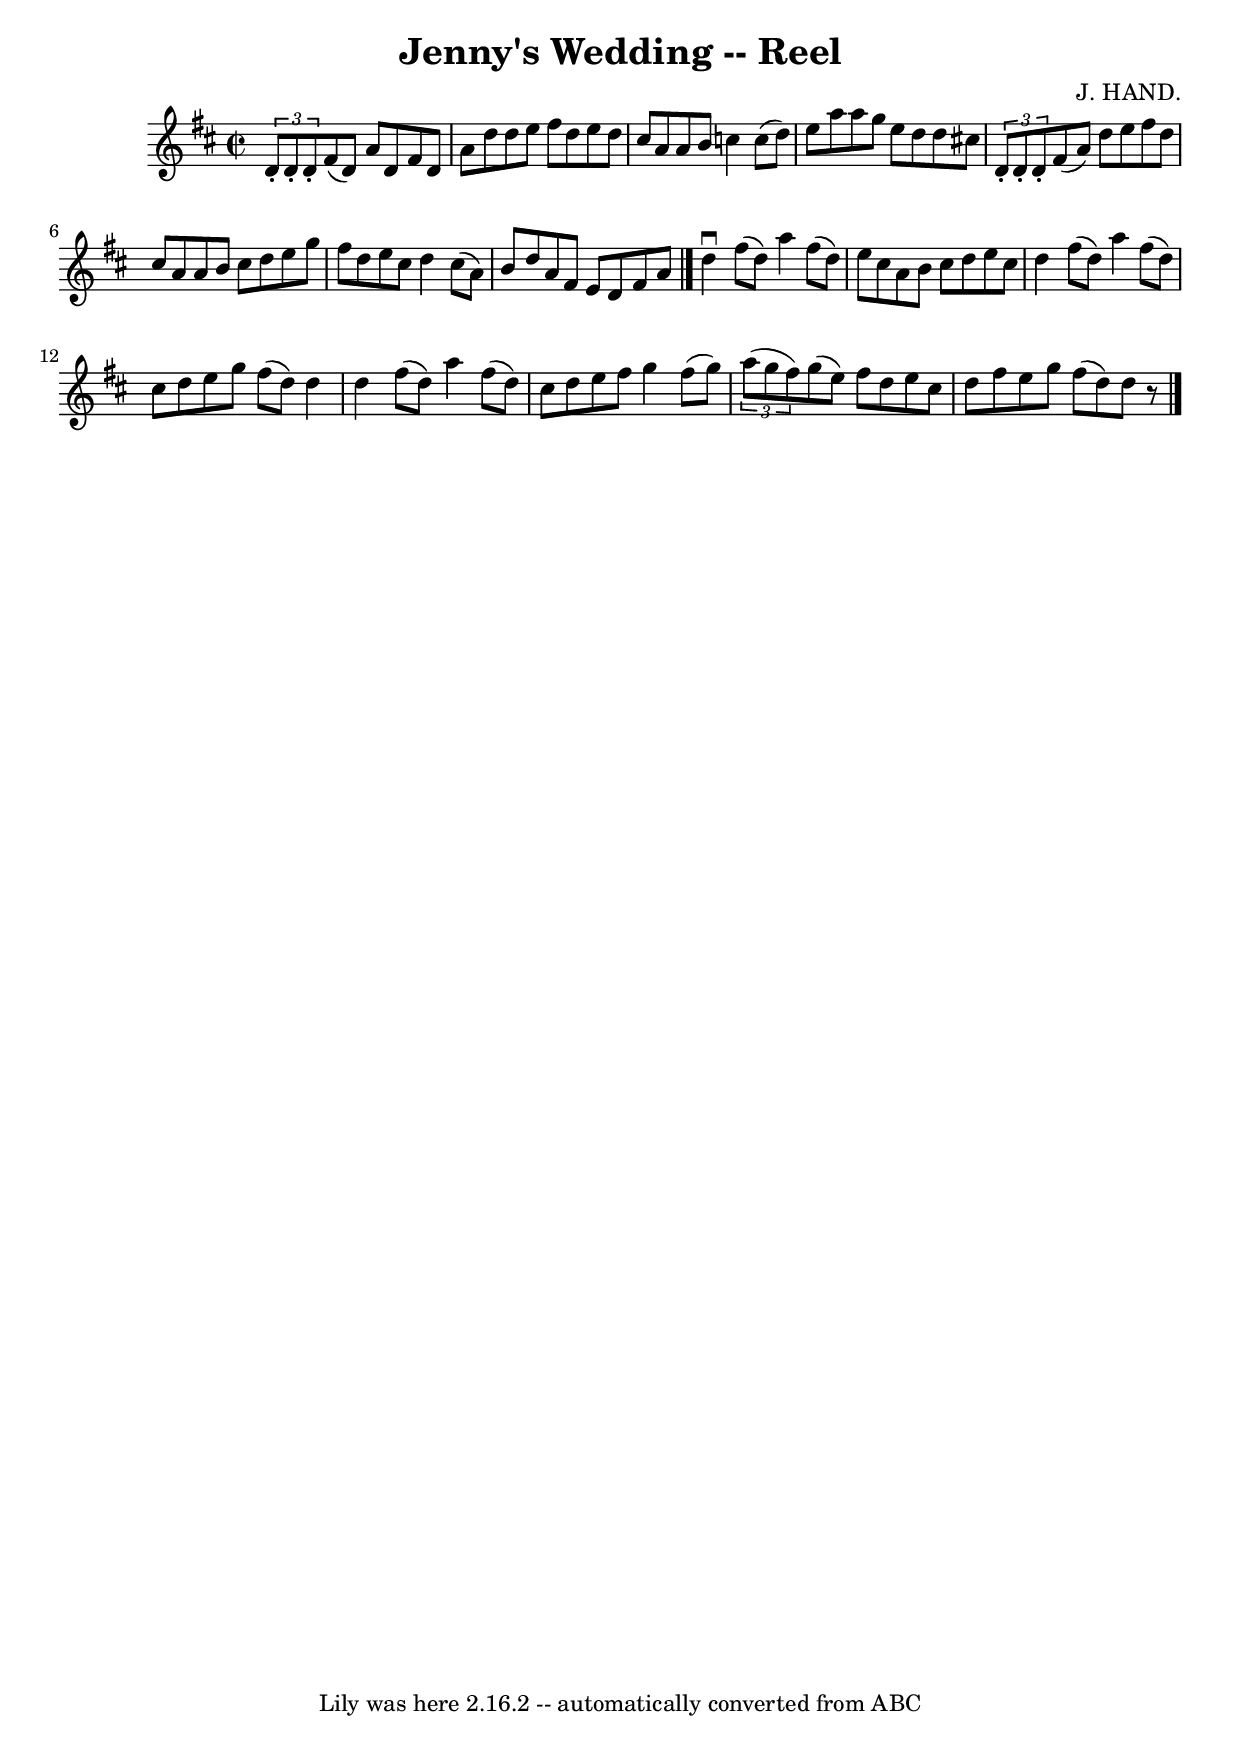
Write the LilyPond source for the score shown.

\version "2.16.2"
\include "Mammoth.ily"
\header {
  %% book = "Ryan's Mammoth Collection"
  composer = "J. HAND."
  crossRefNumber = "1"
  footnotes = "\\\\222"
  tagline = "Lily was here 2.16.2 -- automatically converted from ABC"
  title = "Jenny's Wedding -- Reel"

}
voicedefault =  {


  \override Staff.TimeSignature #'style = #'C
  \time 2/2 
  \key d \major
  \times 2/3 { d'8 -. d'8 -. d'8 -. 
	     } fis'8 
  (d'8) a'8 d'8 fis'8 d'8    |
  a'8 d''8 d''8    
  e''8 fis''8 d''8 e''8 d''8    |
  cis''8 a'8 a'8    
  b'8 c''4 c''8 (d''8)   |
  e''8 a''8 a''8 g''8    
  e''8 d''8 d''8 cis''!8    |
  \times 2/3 { d'8 -. d'8 -.  
	       d'8 -. 
	     } fis'8 (a'8) d''8 e''8 fis''8 d''8    |
  
  cis''8 a'8 a'8 b'8 cis''8 d''8 e''8 g''8    |
  
  fis''8 d''8 e''8 cis''8 d''4 cis''8 (a'8)   |
  b'8 
  d''8 a'8 fis'8 e'8 d'8 fis'8 a'8    \bar "|." d''4 ^\downbow fis''8 (d''8) a''4 fis''8 (d''8)   |
  e''8 
  cis''8 a'8 b'8 cis''8 d''8 e''8 cis''8    |
  d''4  
  fis''8 (d''8) a''4 fis''8 (d''8)   |
  cis''8 d''8 
  e''8 g''8 fis''8 (d''8) d''4    |
  d''4 fis''8 (
  d''8) a''4 fis''8 (d''8)   |
  cis''8 d''8 e''8    
  fis''8 g''4 fis''8 (g''8)   |
  \times 2/3 { a''8 (g''8 
	       fis''8) 
	     } g''8 (e''8) fis''8 d''8 e''8 cis''8    
  |
  d''8 fis''8 e''8 g''8 fis''8 (d''8) d''8    r8   
  \bar "|."   

}

\score{
  <<

    \context Staff="default"
    {
      \voicedefault 
      
    }

  >>
  \layout {
    
  }
  \midi {
  }

}
